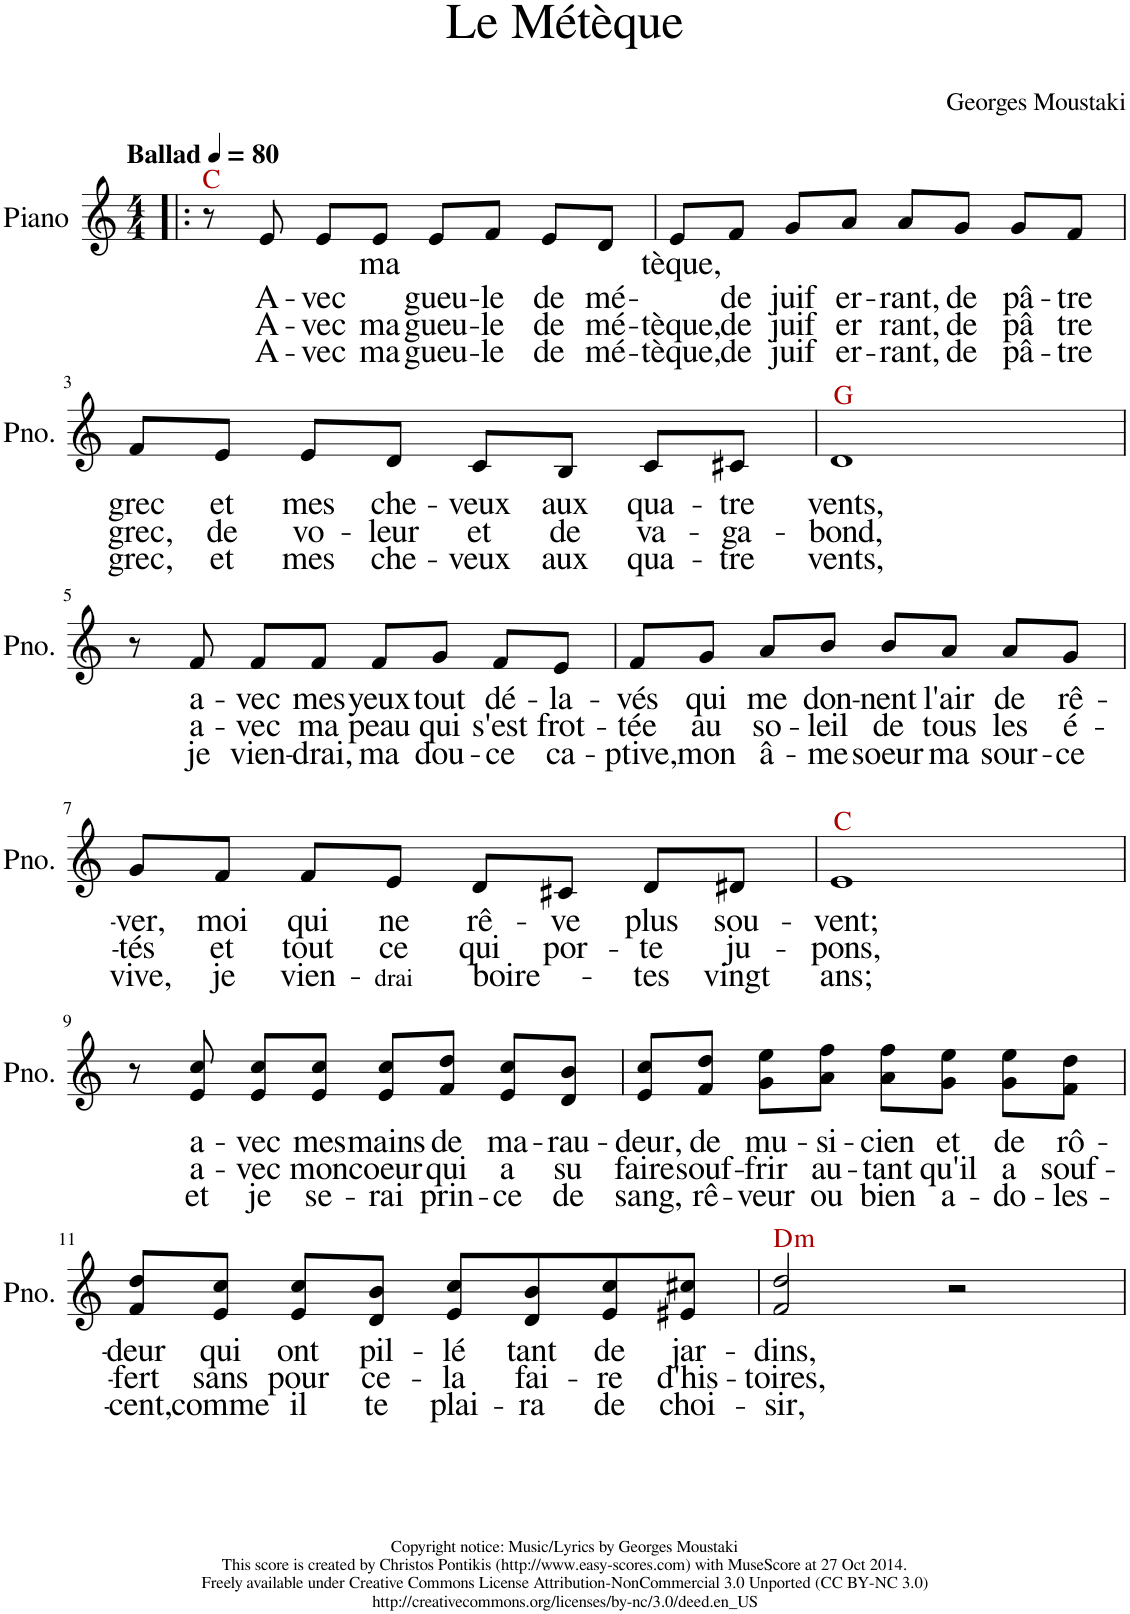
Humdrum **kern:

**kern	**text	**text	**text	**harte
*part1	*part1	*part1	*part1	*part1
*staff1	*staff1	*staff1	*staff1	*
*I"Piano	*	*	*	*
*I'Pno.	*	*	*	*
*clefG2	*	*	*	*
*k[]	*	*	*	*
*M4/4	*	*	*	*
*MM80	*	*	*	*
=1!|:	=1!|:	=1!|:	=1!|:	=1!|:
!LO:TX:a:B:t=Ballad	!	!	!	!
8r	.	.	.	C:maj
!	!LO:LY:b	!LO:LY:b	!LO:LY:b	!
8e/	A-	A-	A-	.
!	!LO:LY:b	!LO:LY:b	!LO:LY:b	!
8e/L	-vec	-vec	-vec	.
!	!LO:LY:b	!LO:LY:b	!LO:LY:b	!
8e/J	ma	ma	ma	.
!	!LO:LY:b	!LO:LY:b	!LO:LY:b	!
8e/L	gueu-	gueu-	gueu-	.
!	!LO:LY:b	!LO:LY:b	!LO:LY:b	!
8f/J	-le	-le	-le	.
!	!LO:LY:b	!LO:LY:b	!LO:LY:b	!
8e/L	de	de	de	.
!	!LO:LY:b	!LO:LY:b	!LO:LY:b	!
8d/J	mé-	mé-	mé-	.
=2	=2	=2	=2	=2
!	!LO:LY:b	!LO:LY:b	!LO:LY:b	!
8e/L	-tèque,	-tèque,	-tèque,	.
!	!LO:LY:b	!LO:LY:b	!LO:LY:b	!
8f/J	de	de	de	.
!	!LO:LY:b	!LO:LY:b	!LO:LY:b	!
8g/L	juif	juif	juif	.
!	!LO:LY:b	!LO:LY:b	!LO:LY:b	!
8a/J	er-	er	er-	.
!	!LO:LY:b	!LO:LY:b	!LO:LY:b	!
8a/L	-rant,	rant,	-rant,	.
!	!LO:LY:b	!LO:LY:b	!LO:LY:b	!
8g/J	de	de	de	.
!	!LO:LY:b	!LO:LY:b	!LO:LY:b	!
8g/L	pâ-	pâ	pâ-	.
!	!LO:LY:b	!LO:LY:b	!LO:LY:b	!
8f/J	-tre	tre	-tre	.
!!LO:LB:g=z
=3	=3	=3	=3	=3
!	!LO:LY:b	!LO:LY:b	!LO:LY:b	!
8f/L	grec	grec,	grec,	.
!	!LO:LY:b	!LO:LY:b	!LO:LY:b	!
8e/J	et	de	et	.
!	!LO:LY:b	!LO:LY:b	!LO:LY:b	!
8e/L	mes	vo-	mes	.
!	!LO:LY:b	!LO:LY:b	!LO:LY:b	!
8d/J	che-	-leur	che-	.
!	!LO:LY:b	!LO:LY:b	!LO:LY:b	!
8c/L	-veux	et	-veux	.
!	!LO:LY:b	!LO:LY:b	!LO:LY:b	!
8B/J	aux	de	aux	.
!	!LO:LY:b	!LO:LY:b	!LO:LY:b	!
8c/L	qua-	va-	qua-	.
!	!LO:LY:b	!LO:LY:b	!LO:LY:b	!
8c#X/J	-tre	-ga-	-tre	.
=4	=4	=4	=4	=4
!	!LO:LY:b	!LO:LY:b	!LO:LY:b	!
1d	vents,	-bond,	vents,	G:maj
!!LO:LB:g=z
=5	=5	=5	=5	=5
8r	.	.	.	.
!	!LO:LY:b	!LO:LY:b	!LO:LY:b	!
8f/	a-	a-	je	.
!	!LO:LY:b	!LO:LY:b	!LO:LY:b	!
8f/L	-vec	-vec	vien-	.
!	!LO:LY:b	!LO:LY:b	!LO:LY:b	!
8f/J	mes	ma	-drai,	.
!	!LO:LY:b	!LO:LY:b	!LO:LY:b	!
8f/L	yeux	peau	ma	.
!	!LO:LY:b	!LO:LY:b	!LO:LY:b	!
8g/J	tout	qui	dou-	.
!	!LO:LY:b	!LO:LY:b	!LO:LY:b	!
8f/L	dé-	s'est	-ce	.
!	!LO:LY:b	!LO:LY:b	!LO:LY:b	!
8e/J	-la-	frot-	ca-	.
=6	=6	=6	=6	=6
!	!LO:LY:b	!LO:LY:b	!LO:LY:b	!
8f/L	-vés	-tée	-ptive,	.
!	!LO:LY:b	!LO:LY:b	!LO:LY:b	!
8g/J	qui	au	mon	.
!	!LO:LY:b	!LO:LY:b	!LO:LY:b	!
8a/L	me	so-	â-	.
!	!LO:LY:b	!LO:LY:b	!LO:LY:b	!
8b/J	don-	-leil	-me	.
!	!LO:LY:b	!LO:LY:b	!LO:LY:b	!
8b/L	-nent	de	soeur	.
!	!LO:LY:b	!LO:LY:b	!LO:LY:b	!
8a/J	l'air	tous	ma	.
!	!LO:LY:b	!LO:LY:b	!LO:LY:b	!
8a/L	de	les	sour-	.
!	!LO:LY:b	!LO:LY:b	!LO:LY:b	!
8g/J	rê-	é-	-ce	.
!!LO:LB:g=z
=7	=7	=7	=7	=7
!	!LO:LY:b	!LO:LY:b	!LO:LY:b	!
8g/L	-ver,	-tés	vive,	.
!	!LO:LY:b	!LO:LY:b	!LO:LY:b	!
8f/J	moi	et	je	.
!	!LO:LY:b	!LO:LY:b	!LO:LY:b	!
8f/L	qui	tout	vien-	.
!	!LO:LY:b	!LO:LY:b	!LO:LY:b	!
8e/J	ne	ce	-drai	.
!	!LO:LY:b	!LO:LY:b	!LO:LY:b	!
8d/L	rê-	qui	boire-	.
!	!LO:LY:b	!LO:LY:b	!	!
8c#X/J	-ve	por-	.	.
!	!LO:LY:b	!LO:LY:b	!LO:LY:b	!
8d/L	plus	-te	-tes	.
!	!LO:LY:b	!LO:LY:b	!LO:LY:b	!
8d#X/J	sou-	ju-	vingt	.
=8	=8	=8	=8	=8
!	!LO:LY:b	!LO:LY:b	!LO:LY:b	!
1e	-vent;	-pons,	ans;	C:maj
!!LO:LB:g=z
=9	=9	=9	=9	=9
8r	.	.	.	.
!	!LO:LY:b	!LO:LY:b	!LO:LY:b	!
8e/ 8cc/	a-	a-	et	.
!	!LO:LY:b	!LO:LY:b	!LO:LY:b	!
8e/ 8cc/L	-vec	-vec	je	.
!	!LO:LY:b	!LO:LY:b	!LO:LY:b	!
8e/ 8cc/J	mes	mon	se-	.
!	!LO:LY:b	!LO:LY:b	!LO:LY:b	!
8e/ 8cc/L	mains	coeur	-rai	.
!	!LO:LY:b	!LO:LY:b	!LO:LY:b	!
8f/ 8dd/J	de	qui	prin-	.
!	!LO:LY:b	!LO:LY:b	!LO:LY:b	!
8e/ 8cc/L	ma-	a	-ce	.
!	!LO:LY:b	!LO:LY:b	!LO:LY:b	!
8d/ 8b/J	-rau-	su	de	.
=10	=10	=10	=10	=10
!	!LO:LY:b	!LO:LY:b	!LO:LY:b	!
8e/ 8cc/L	-deur,	faire	sang,	.
!	!LO:LY:b	!LO:LY:b	!LO:LY:b	!
8f/ 8dd/J	de	souf-	rê-	.
!	!LO:LY:b	!LO:LY:b	!LO:LY:b	!
8g\ 8ee\L	mu-	-frir	-veur	.
!	!LO:LY:b	!LO:LY:b	!LO:LY:b	!
8a\ 8ff\J	-si-	au-	ou	.
!	!LO:LY:b	!LO:LY:b	!LO:LY:b	!
8a\ 8ff\L	-cien	-tant	bien	.
!	!LO:LY:b	!LO:LY:b	!LO:LY:b	!
8g\ 8ee\J	et	qu'il	a-	.
!	!LO:LY:b	!LO:LY:b	!LO:LY:b	!
8g\ 8ee\L	de	a	-do-	.
!	!LO:LY:b	!LO:LY:b	!LO:LY:b	!
8f\ 8dd\J	rô-	souf-	-les-	.
!!LO:LB:g=z
=11	=11	=11	=11	=11
!	!LO:LY:b	!LO:LY:b	!LO:LY:b	!
8f/ 8dd/L	-deur	-fert	-cent,	.
!	!LO:LY:b	!LO:LY:b	!LO:LY:b	!
8e/ 8cc/J	qui	sans	comme	.
!	!LO:LY:b	!LO:LY:b	!LO:LY:b	!
8e/ 8cc/L	ont	pour	il	.
!	!LO:LY:b	!LO:LY:b	!LO:LY:b	!
8d/ 8b/J	pil-	ce-	te	.
!	!LO:LY:b	!LO:LY:b	!LO:LY:b	!
8e/ 8cc/L	-lé	-la	plai-	.
!	!LO:LY:b	!LO:LY:b	!LO:LY:b	!
8d/ 8b/	tant	fai-	-ra	.
!	!LO:LY:b	!LO:LY:b	!LO:LY:b	!
8e/ 8cc/	de	-re	de	.
!	!LO:LY:b	!LO:LY:b	!LO:LY:b	!
8e#X/ 8cc#X/J	jar-	d'his-	choi-	.
=12	=12	=12	=12	=12
!	!LO:LY:b	!LO:LY:b	!LO:LY:b	!LO:H:kt=m
2f/ 2dd/	-dins,	-toires,	-sir,	D:min
2r	.	.	.	.
=	=	=	=	=
*-	*-	*-	*-	*-
